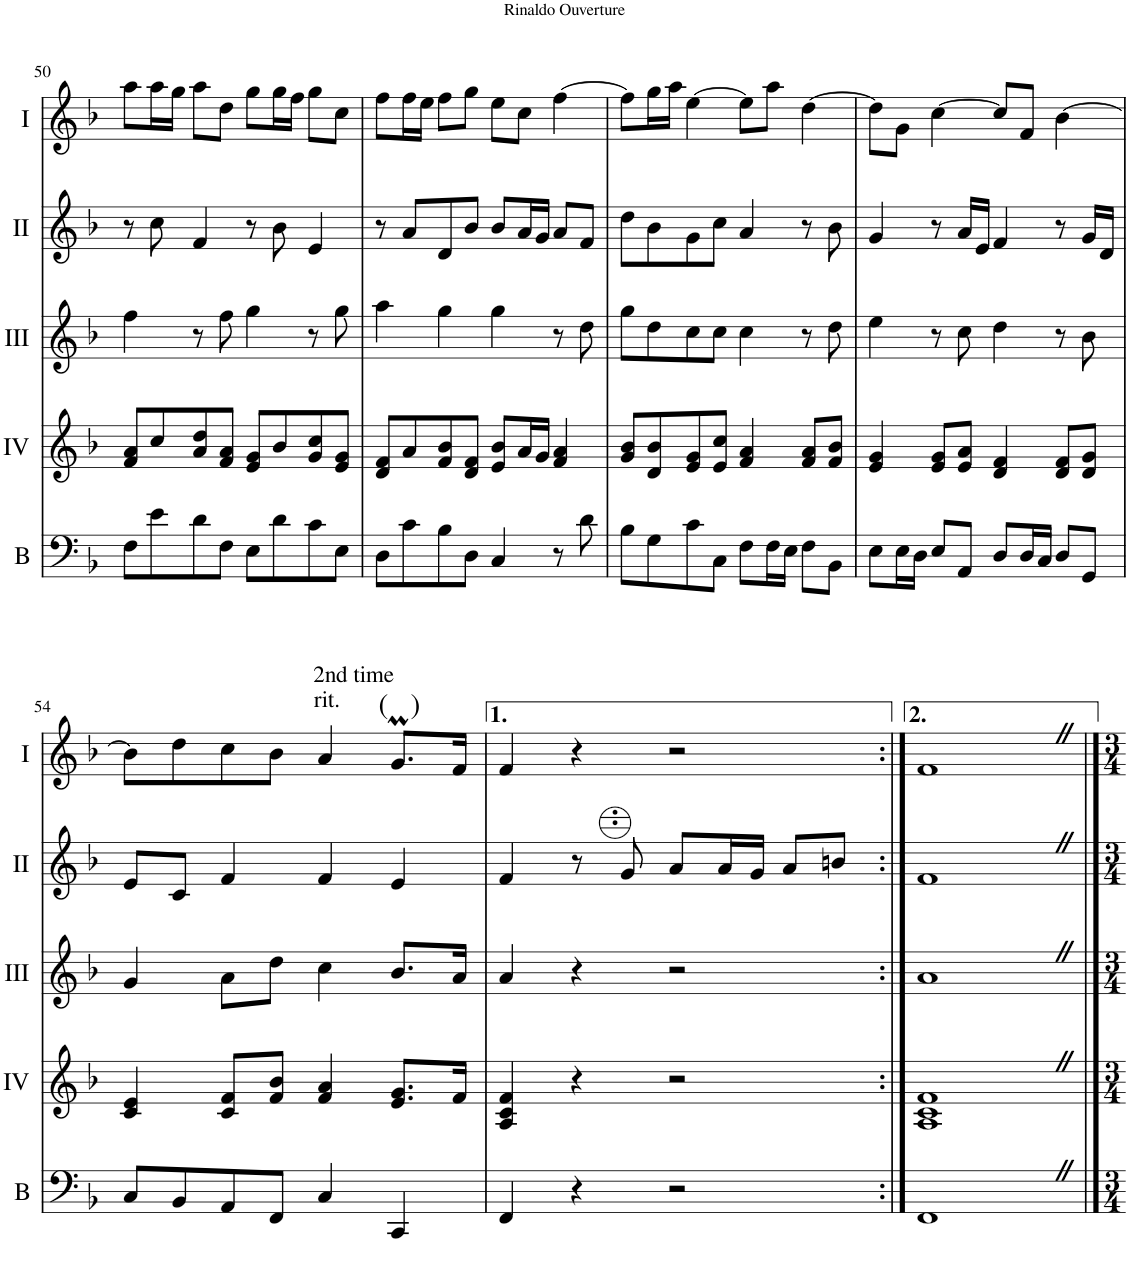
**kern	**kern	**kern	**kern	**kern
*part5	*part4	*part3	*part2	*part1
*staff5	*staff4	*staff3	*staff2	*staff1
*I"Bass	*I"Acc. 4	*I"Acc. 3	*I"Acc. 2	*I"Acc. 1
*I'B	*	*	*	*
!!LO:PB:g=z
*clefF4	*clefG2	*clefG2	*clefG2	*clefG2
*Trd7c12	*	*Trd7c12	*	*
*k[b-]	*k[b-]	*k[b-]	*k[b-]	*k[b-]
*M4/4	*M4/4	*M4/4	*M4/4	*M4/4
*met(c)	*met(c)	*met(c)	*met(c)	*met(c)
=50	=50	=50	=50	=50
8F\L	8f/ 8a/L	4ff\	8r	8aa\L
8e\	8cc/	.	8cc\	16aa\L
.	.	.	.	16gg\JJ
8d\	8a/ 8dd/	8r	4f/	8aa\L
8F\J	8f/ 8a/J	8ff\	.	8dd\J
8E\L	8e/ 8g/L	4gg\	8r	8gg\L
8d\	8b-/	.	8b-\	16gg\L
.	.	.	.	16ff\JJ
8c\	8g/ 8cc/	8r	4e/	8gg\L
8E\J	8e/ 8g/J	8gg\	.	8cc\J
=51	=51	=51	=51	=51
8D\L	8d/ 8f/L	4aa\	8r	8ff\L
8c\	8a/	.	8a/L	16ff\L
.	.	.	.	16ee\JJ
8B-\	8f/ 8b-/	4gg\	8d/	8ff\L
8D\J	8d/ 8f/J	.	8b-/J	8gg\J
4C/	8e/ 8b-/L	4gg\	8b-/L	8ee\L
.	16a/L	.	16a/L	8cc\J
.	16g/JJ	.	16g/JJ	.
8r	4f/ 4a/	8r	8a/L	[4ff\
8d\	.	8dd\	8f/J	.
=52	=52	=52	=52	=52
8B-\L	8g/ 8b-/L	8gg\L	8dd\L	8ff\L]
8G\	8d/ 8b-/	8dd\	8b-\	16gg\L
.	.	.	.	16aa\JJ
8c\	8e/ 8g/	8cc\	8g\	[4ee\
8C\J	8e/ 8cc/J	8cc\J	8cc\J	.
8F\L	4f/ 4a/	4cc\	4a/	8ee\L]
16F\L	.	.	.	8aa\J
16E\JJ	.	.	.	.
8F\L	8f/ 8a/L	8r	8r	[4dd\
8BB-\J	8f/ 8b-/J	8dd\	8b-\	.
=53	=53	=53	=53	=53
8E\L	4e/ 4g/	4ee\	4g/	8dd\L]
16E\L	.	.	.	8g\J
16D\JJ	.	.	.	.
8E/L	8e/ 8g/L	8r	8r	[4cc\
8AA/J	8e/ 8a/J	8cc\	16a/LL	.
.	.	.	16e/JJ	.
8D/L	4d/ 4f/	4dd\	4f/	8cc/L]
16D/L	.	.	.	8f/J
16C/JJ	.	.	.	.
8D/L	8d/ 8f/L	8r	8r	[4b-\
8GG/J	8d/ 8g/J	8b-\	16g/LL	.
.	.	.	16d/JJ	.
!!LO:LB:g=z
=54	=54	=54	=54	=54
8C/L	4c/ 4e/	4g/	8e/L	8b-\L]
8BB-/	.	.	8c/J	8dd\
8AA/	8c/ 8f/L	8a\L	4f/	8cc\
8FF/J	8f/ 8b-/J	8dd\J	.	8b-\J
!	!	!	!	!LO:TX:a:t=2nd time
!	!	!	!	!LO:TX:a:t=rit.
4C/	4f/ 4a/	4cc\	4f/	4a/
!	!	!	!	!LO:TX:a:t=(   )
4CC/	8.e/ 8.g/L	8.b-/L	4e/	8.gM/L
.	16f/Jk	16a/Jk	.	16f/Jk
=55	=55	=55	=55	=55
4FF/	4A/ 4c/ 4f/	4a/	4f/	4f/
4r	4r	4r	8r	4r
.	.	.	8g/	.
2r	2r	2r	8a/L	2r
.	.	.	16a/L	.
.	.	.	16g/JJ	.
.	.	.	8a/L	.
.	.	.	8bn/J	.
=56:|!	=56:|!	=56:|!	=56:|!	=56:|!
1FFZ	1AZ 1cZ 1fZ	1aZ	1fZ	1fZ
==	==	==	==	==
*-	*-	*-	*-	*-
